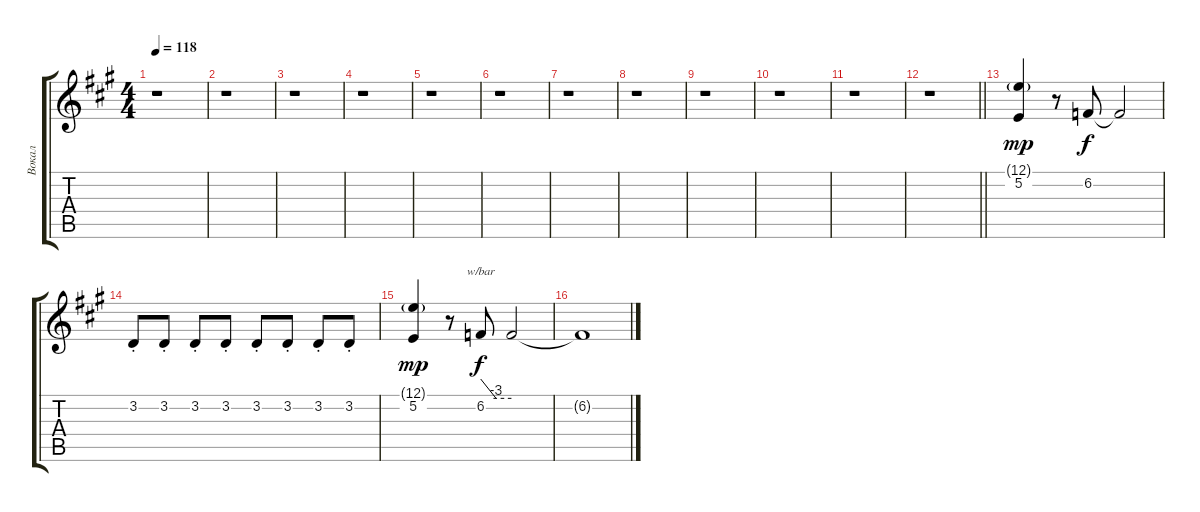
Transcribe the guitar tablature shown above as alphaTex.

\track ("Вокал" "Вокал") {instrument oboe}
\staff {score tabs}
\tuning (E4 B3 G3 D3 A2 E2) {hide}
\ts (4 4)
\tempo 118
\clef g2
\ks a
r.1{dy f} |
r.1 |
r.1 |
r.1 |
r.1 |
r.1 |
r.1 |
r.1 |
r.1 |
r.1 |
r.1 |
\barLineRight lightlight
r.1 |
(12.1{g} 5.2).4{dy mp} r.8 6.2.8{dy f} 6.2{t}.2 |
3.2{st}.8 3.2{st}.8 3.2{st}.8 3.2{st}.8 3.2{st}.8 3.2{st}.8 3.2{st}.8 3.2{st}.8 |
(12.1{g} 5.2).4{dy mp} r.8 6.2.8{tbe (custom default 0 0 30 -12 60 -12) dy f} 6.2{t}.2 |
6.2{t}.1
